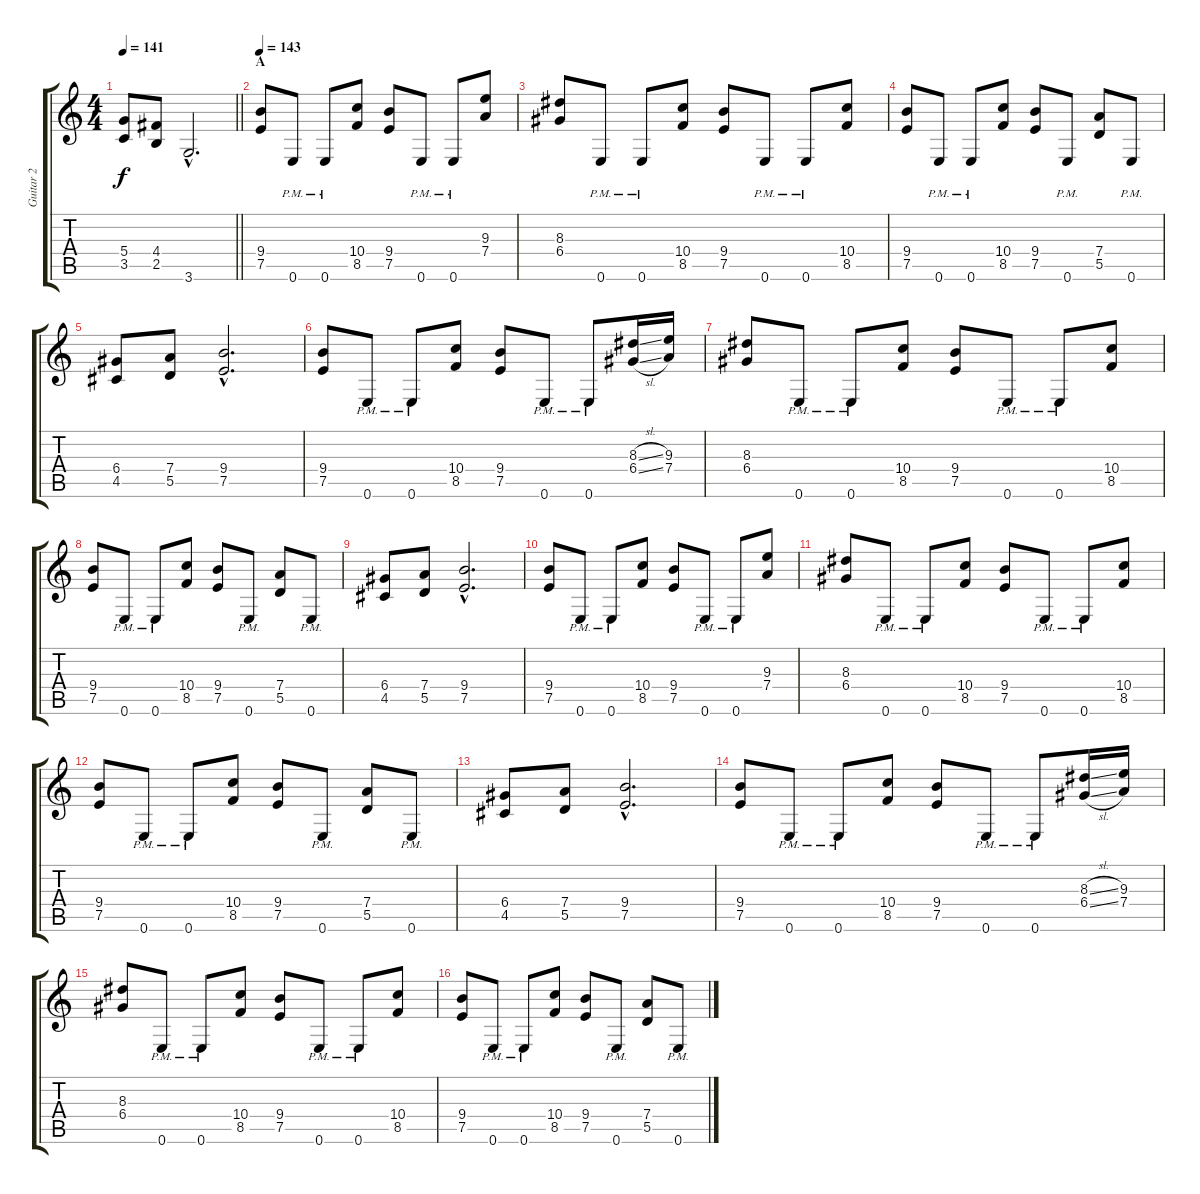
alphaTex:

\track ("Guitar 2" "Guitar 2") {instrument distortionguitar}
\staff {score tabs}
\tuning (E4 B3 G3 D3 A2 E2) {hide}
\ts (4 4)
\tempo 141
\clef g2
\barLineRight lightlight
\ks c
(5.4 3.5).8{dy f} (4.4 2.5).8 3.6{hac}.2{d} |
\section ("" "A")
\tempo 143
(9.4 7.5).8 0.6{pm}.8 0.6{pm}.8 (10.4 8.5).8 (9.4 7.5).8 0.6{pm}.8 0.6{pm}.8 (9.3 7.4).8 |
(8.3 6.4).8 0.6{pm}.8 0.6{pm}.8 (10.4 8.5).8 (9.4 7.5).8 0.6{pm}.8 0.6{pm}.8 (10.4 8.5).8 |
(9.4 7.5).8 0.6{pm}.8 0.6{pm}.8 (10.4 8.5).8 (9.4 7.5).8 0.6{pm}.8 (7.4 5.5).8 0.6{pm}.8 |
(6.4 4.5).8 (7.4 5.5).8 (9.4{hac} 7.5{hac}).2{d} |
(9.4 7.5).8 0.6{pm}.8 0.6{pm}.8 (10.4 8.5).8 (9.4 7.5).8 0.6{pm}.8 0.6{pm}.8 (8.3{sl} 6.4{sl}).16 (9.3 7.4).16 |
(8.3 6.4).8 0.6{pm}.8 0.6{pm}.8 (10.4 8.5).8 (9.4 7.5).8 0.6{pm}.8 0.6{pm}.8 (10.4 8.5).8 |
(9.4 7.5).8 0.6{pm}.8 0.6{pm}.8 (10.4 8.5).8 (9.4 7.5).8 0.6{pm}.8 (7.4 5.5).8 0.6{pm}.8 |
(6.4 4.5).8 (7.4 5.5).8 (9.4{hac} 7.5{hac}).2{d} |
(9.4 7.5).8 0.6{pm}.8 0.6{pm}.8 (10.4 8.5).8 (9.4 7.5).8 0.6{pm}.8 0.6{pm}.8 (9.3 7.4).8 |
(8.3 6.4).8 0.6{pm}.8 0.6{pm}.8 (10.4 8.5).8 (9.4 7.5).8 0.6{pm}.8 0.6{pm}.8 (10.4 8.5).8 |
(9.4 7.5).8 0.6{pm}.8 0.6{pm}.8 (10.4 8.5).8 (9.4 7.5).8 0.6{pm}.8 (7.4 5.5).8 0.6{pm}.8 |
(6.4 4.5).8 (7.4 5.5).8 (9.4{hac} 7.5{hac}).2{d} |
(9.4 7.5).8 0.6{pm}.8 0.6{pm}.8 (10.4 8.5).8 (9.4 7.5).8 0.6{pm}.8 0.6{pm}.8 (8.3{sl} 6.4{sl}).16 (9.3 7.4).16 |
(8.3 6.4).8 0.6{pm}.8 0.6{pm}.8 (10.4 8.5).8 (9.4 7.5).8 0.6{pm}.8 0.6{pm}.8 (10.4 8.5).8 |
(9.4 7.5).8 0.6{pm}.8 0.6{pm}.8 (10.4 8.5).8 (9.4 7.5).8 0.6{pm}.8 (7.4 5.5).8 0.6{pm}.8
